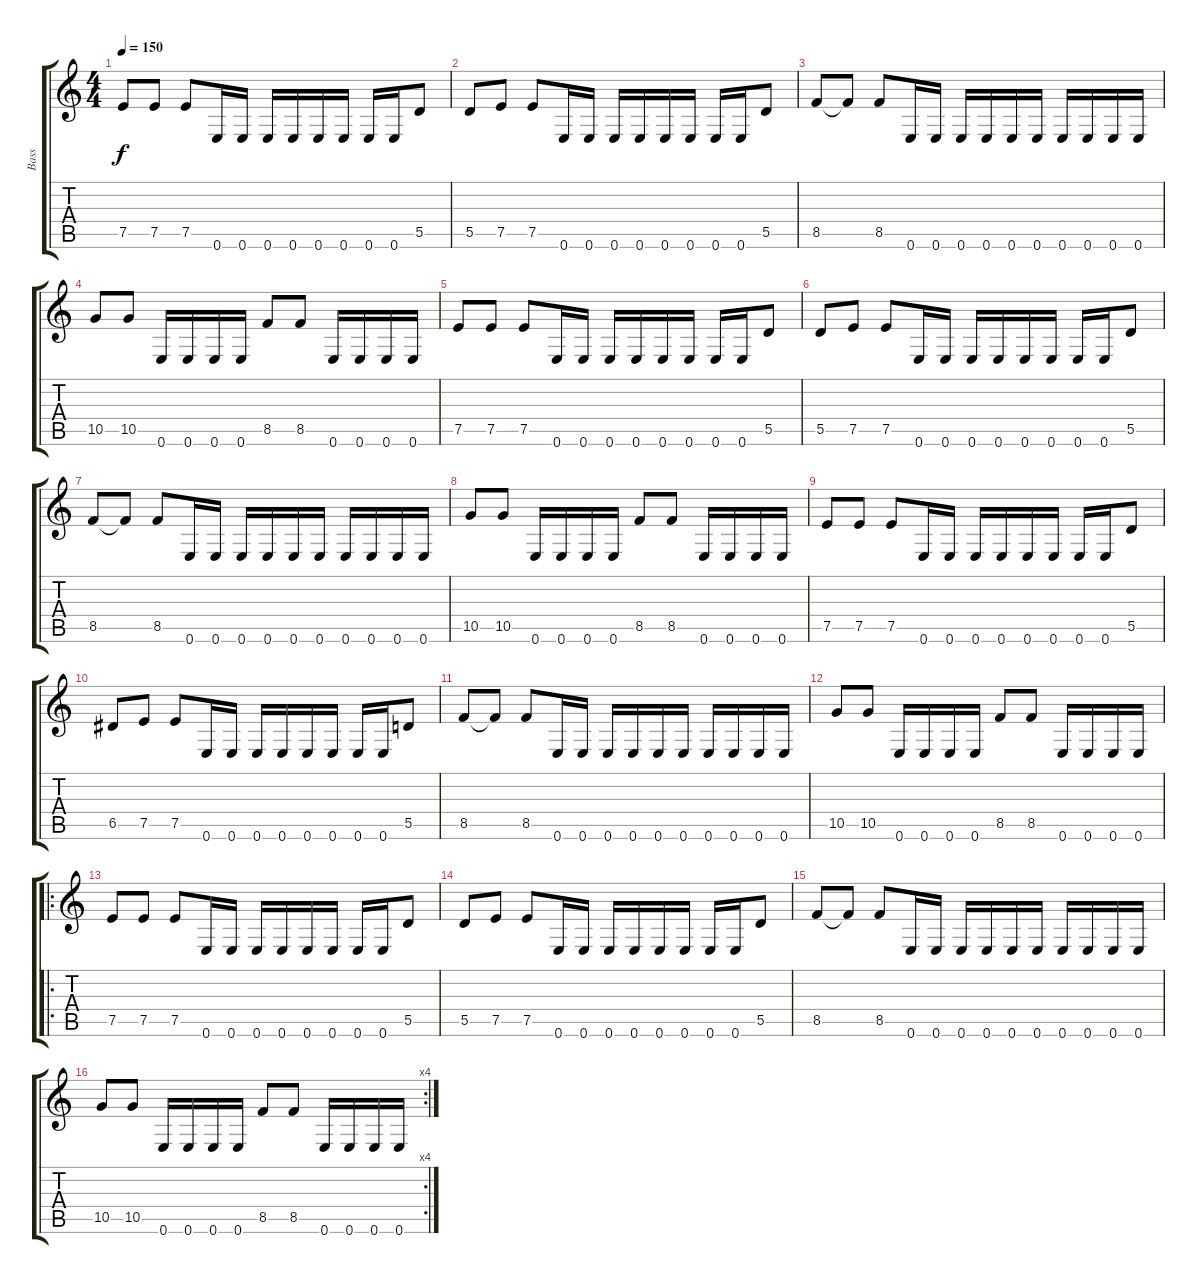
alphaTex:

\track ("Bass" "Bass") {instrument electricbassfinger}
\staff {score tabs}
\tuning (E4 B3 G3 D3 A2 E2) {hide}
\ts (4 4)
\tempo 150
\clef g2
\ks c
7.5.8{dy f instrument electricbassfinger} 7.5.8 7.5.8 0.6.16 0.6.16 0.6.16 0.6.16 0.6.16 0.6.16 0.6.16 0.6.16 5.5.8 |
5.5.8 7.5.8 7.5.8 0.6.16 0.6.16 0.6.16 0.6.16 0.6.16 0.6.16 0.6.16 0.6.16 5.5.8 |
8.5.8 8.5{t}.8 8.5.8 0.6.16 0.6.16 0.6.16 0.6.16 0.6.16 0.6.16 0.6.16 0.6.16 0.6.16 0.6.16 |
10.5.8 10.5.8 0.6.16 0.6.16 0.6.16 0.6.16 8.5.8 8.5.8 0.6.16 0.6.16 0.6.16 0.6.16 |
7.5.8 7.5.8 7.5.8 0.6.16 0.6.16 0.6.16 0.6.16 0.6.16 0.6.16 0.6.16 0.6.16 5.5.8 |
5.5.8 7.5.8 7.5.8 0.6.16 0.6.16 0.6.16 0.6.16 0.6.16 0.6.16 0.6.16 0.6.16 5.5.8 |
8.5.8 8.5{t}.8 8.5.8 0.6.16 0.6.16 0.6.16 0.6.16 0.6.16 0.6.16 0.6.16 0.6.16 0.6.16 0.6.16 |
10.5.8 10.5.8 0.6.16 0.6.16 0.6.16 0.6.16 8.5.8 8.5.8 0.6.16 0.6.16 0.6.16 0.6.16 |
7.5.8 7.5.8 7.5.8 0.6.16 0.6.16 0.6.16 0.6.16 0.6.16 0.6.16 0.6.16 0.6.16 5.5.8 |
6.5.8 7.5.8 7.5.8 0.6.16 0.6.16 0.6.16 0.6.16 0.6.16 0.6.16 0.6.16 0.6.16 5.5.8 |
8.5.8 8.5{t}.8 8.5.8 0.6.16 0.6.16 0.6.16 0.6.16 0.6.16 0.6.16 0.6.16 0.6.16 0.6.16 0.6.16 |
10.5.8 10.5.8 0.6.16 0.6.16 0.6.16 0.6.16 8.5.8 8.5.8 0.6.16 0.6.16 0.6.16 0.6.16 |
\ro
7.5.8 7.5.8 7.5.8 0.6.16 0.6.16 0.6.16 0.6.16 0.6.16 0.6.16 0.6.16 0.6.16 5.5.8 |
5.5.8 7.5.8 7.5.8 0.6.16 0.6.16 0.6.16 0.6.16 0.6.16 0.6.16 0.6.16 0.6.16 5.5.8 |
8.5.8 8.5{t}.8 8.5.8 0.6.16 0.6.16 0.6.16 0.6.16 0.6.16 0.6.16 0.6.16 0.6.16 0.6.16 0.6.16 |
\rc 4
10.5.8 10.5.8 0.6.16 0.6.16 0.6.16 0.6.16 8.5.8 8.5.8 0.6.16 0.6.16 0.6.16 0.6.16
